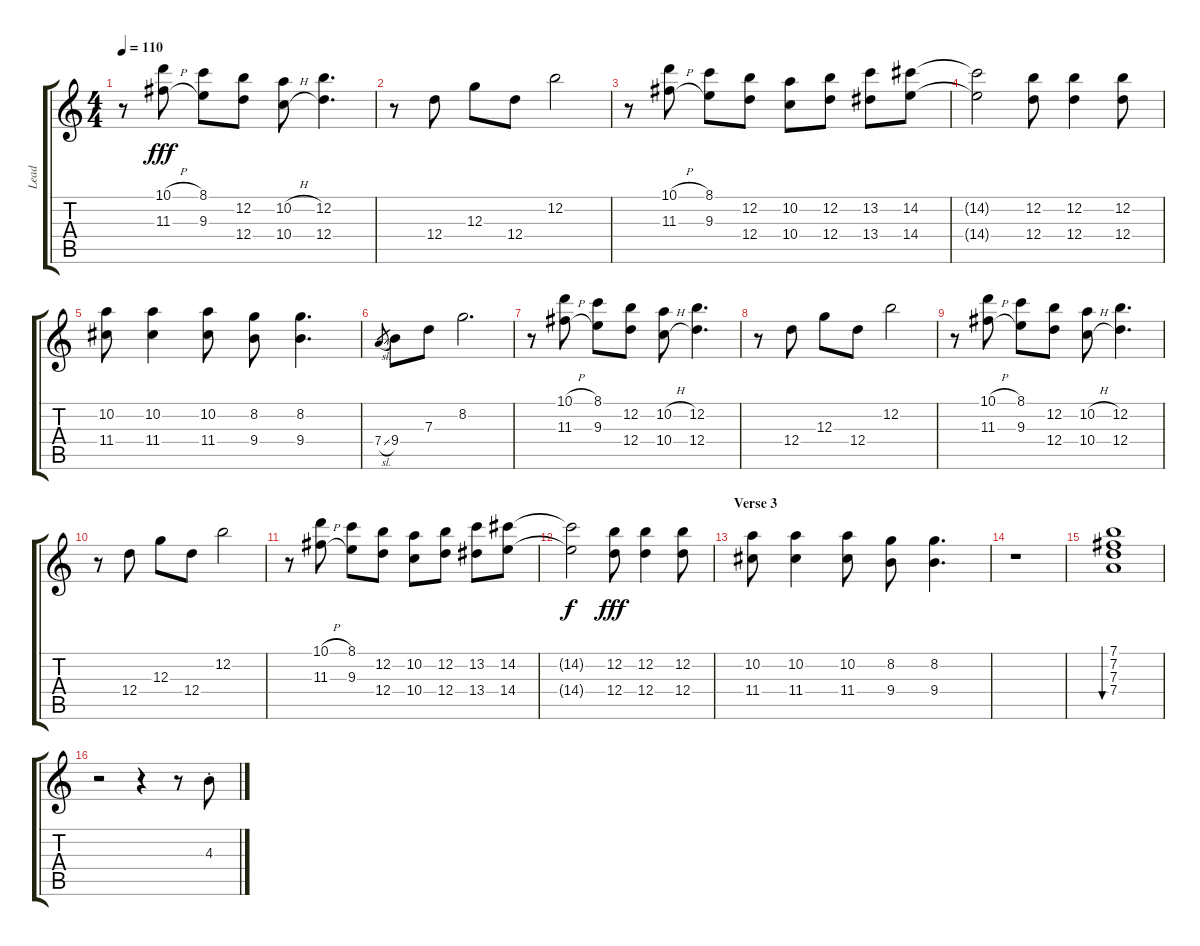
\track ("Lead" "Lead") {instrument electricguitarjazz}
\staff {score tabs}
\tuning (E4 B3 G3 D3 A2 E2) {hide}
\ts (4 4)
\tempo 110
\clef g2
\ks c
r.8{dy fff} (10.1{h} 11.3{h}).8 (8.1 9.3).8 (12.2 12.4).8 (10.2{h} 10.4{h}).8 (12.2 12.4).4{d} |
r.8 12.4.8 12.3.8 12.4.8 12.2.2 |
r.8 (10.1{h} 11.3{h}).8 (8.1 9.3).8 (12.2 12.4).8 (10.2 10.4).8 (12.2 12.4).8 (13.2 13.4).8 (14.2 14.4).8 |
(14.2{t} 14.4{t}).2 (12.2 12.4).8 (12.2 12.4).4 (12.2 12.4).8 |
(10.2 11.4).8 (10.2 11.4).4 (10.2 11.4).8 (8.2 9.4).8 (8.2 9.4).4{d} |
7.4{sl}.8{gr} 9.4.8 7.3.8 8.2.2{d} |
r.8 (10.1{h} 11.3{h}).8 (8.1 9.3).8 (12.2 12.4).8 (10.2{h} 10.4{h}).8 (12.2 12.4).4{d} |
r.8 12.4.8 12.3.8 12.4.8 12.2.2 |
r.8 (10.1{h} 11.3{h}).8 (8.1 9.3).8 (12.2 12.4).8 (10.2{h} 10.4{h}).8 (12.2 12.4).4{d} |
r.8 12.4.8 12.3.8 12.4.8 12.2.2 |
r.8 (10.1{h} 11.3{h}).8 (8.1 9.3).8 (12.2 12.4).8 (10.2 10.4).8 (12.2 12.4).8 (13.2 13.4).8 (14.2 14.4).8 |
(14.2{t} 14.4{t}).2{dy f} (12.2 12.4).8{dy fff} (12.2 12.4).4 (12.2 12.4).8 |
\section ("" "Verse 3")
(10.2 11.4).8 (10.2 11.4).4 (10.2 11.4).8 (8.2 9.4).8 (8.2 9.4).4{d} |
r.1 |
(7.1 7.2 7.3 7.4).1{bu 480} |
r.2 r.4 r.8 4.3{st}.8
